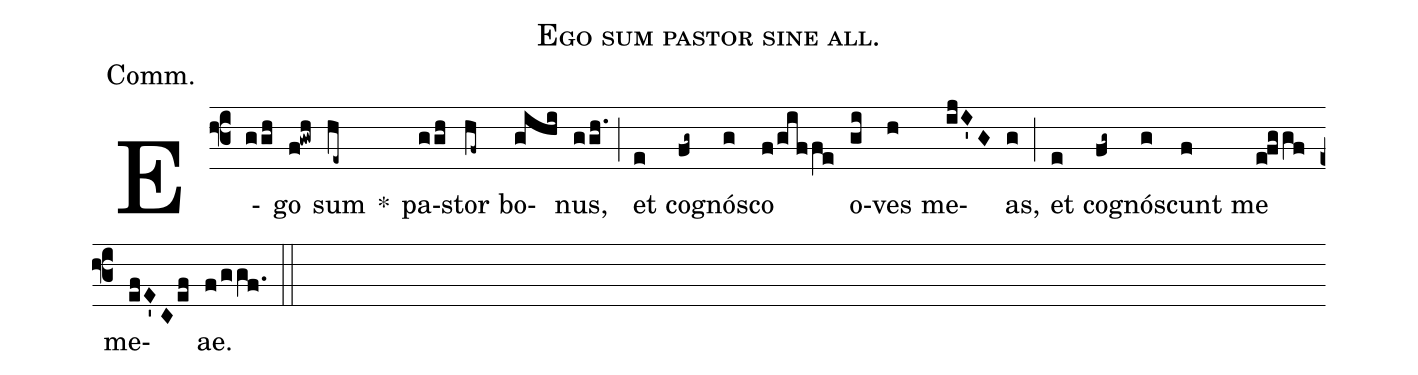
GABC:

name:Ego sum pastor sine all.;
annotation:Comm.;
mode:2;
office-part:Communion;
%%
(f3) E{}(ggh)go(f!gwh) sum(he~) *()
pa(ggh)stor(hf~) bo(gihi)nus,(ggh.) (;)
et(e) co(fg~)gnó(g)sco(f/giffe) o(gi)ves(h) me(ijI'G)as,(g) (;)
et(e) co(fg~)gnó(g)scunt(f) me(e!fggf) me(efE'Cef)ae.(f/ggf.) (::)
